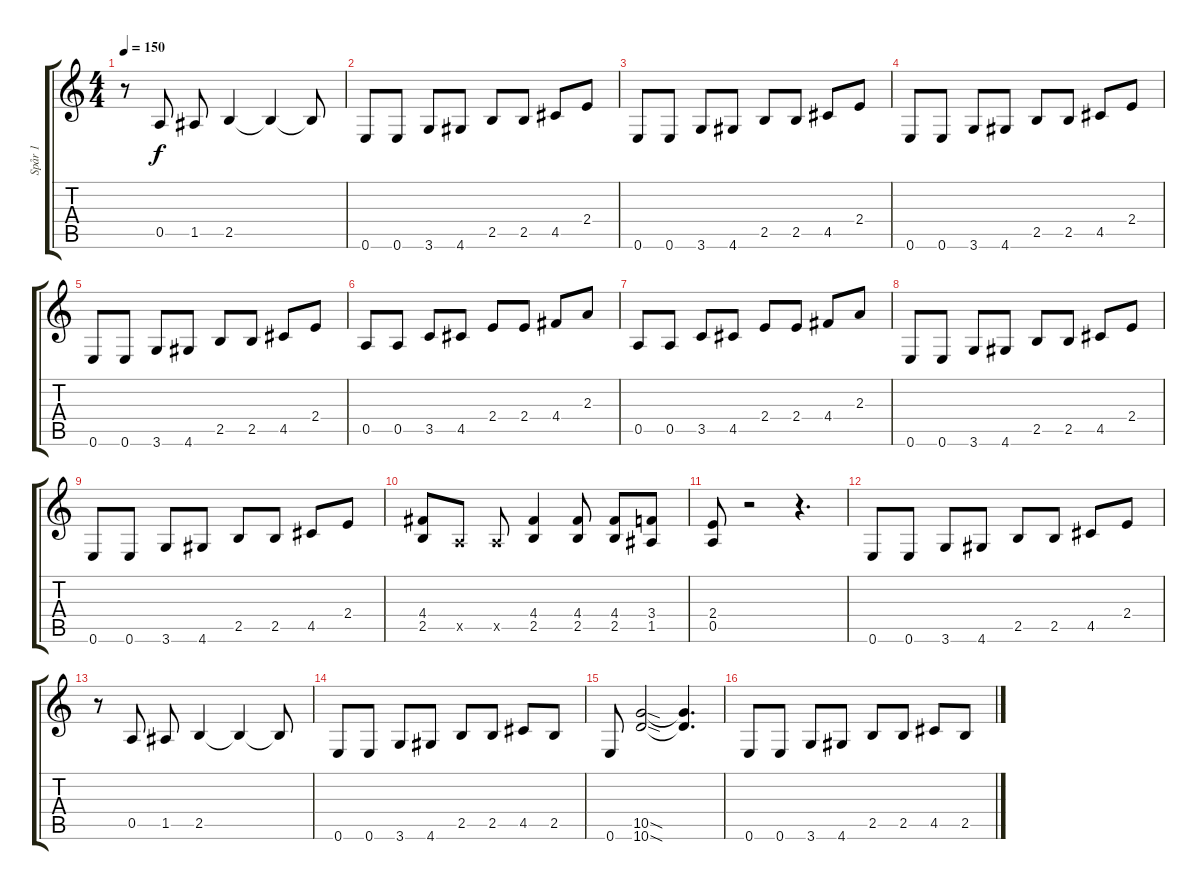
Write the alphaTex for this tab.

\track ("Spår 1" "Spår 1") {instrument overdrivenguitar}
\staff {score tabs}
\tuning (E4 B3 G3 D3 A2 E2) {hide}
\ts (4 4)
\tempo 150
\clef g2
\ks c
r.8{dy f} 0.5.8 1.5.8 2.5.4 2.5{t}.4 2.5{t}.8 |
0.6.8 0.6.8 3.6.8 4.6.8 2.5.8 2.5.8 4.5.8 2.4.8 |
0.6.8 0.6.8 3.6.8 4.6.8 2.5.8 2.5.8 4.5.8 2.4.8 |
0.6.8 0.6.8 3.6.8 4.6.8 2.5.8 2.5.8 4.5.8 2.4.8 |
0.6.8 0.6.8 3.6.8 4.6.8 2.5.8 2.5.8 4.5.8 2.4.8 |
0.5.8 0.5.8 3.5.8 4.5.8 2.4.8 2.4.8 4.4.8 2.3.8 |
0.5.8 0.5.8 3.5.8 4.5.8 2.4.8 2.4.8 4.4.8 2.3.8 |
0.6.8 0.6.8 3.6.8 4.6.8 2.5.8 2.5.8 4.5.8 2.4.8 |
0.6.8 0.6.8 3.6.8 4.6.8 2.5.8 2.5.8 4.5.8 2.4.8 |
(4.4 2.5).8 0.5{x}.8 0.5{x}.8 (4.4 2.5).4 (4.4 2.5).8 (4.4 2.5).8 (3.4 1.5).8 |
(2.4 0.5).8 r.2 r.4{d} |
0.6.8 0.6.8 3.6.8 4.6.8 2.5.8 2.5.8 4.5.8 2.4.8 |
r.8 0.5.8 1.5.8 2.5.4 2.5{t}.4 2.5{t}.8 |
0.6.8 0.6.8 3.6.8 4.6.8 2.5.8 2.5.8 4.5.8 2.5.8 |
0.6.8 (10.5{sod} 10.6{sod}).2 (10.5{t} 10.6{t}).4{d} |
0.6.8 0.6.8 3.6.8 4.6.8 2.5.8 2.5.8 4.5.8 2.5.8
